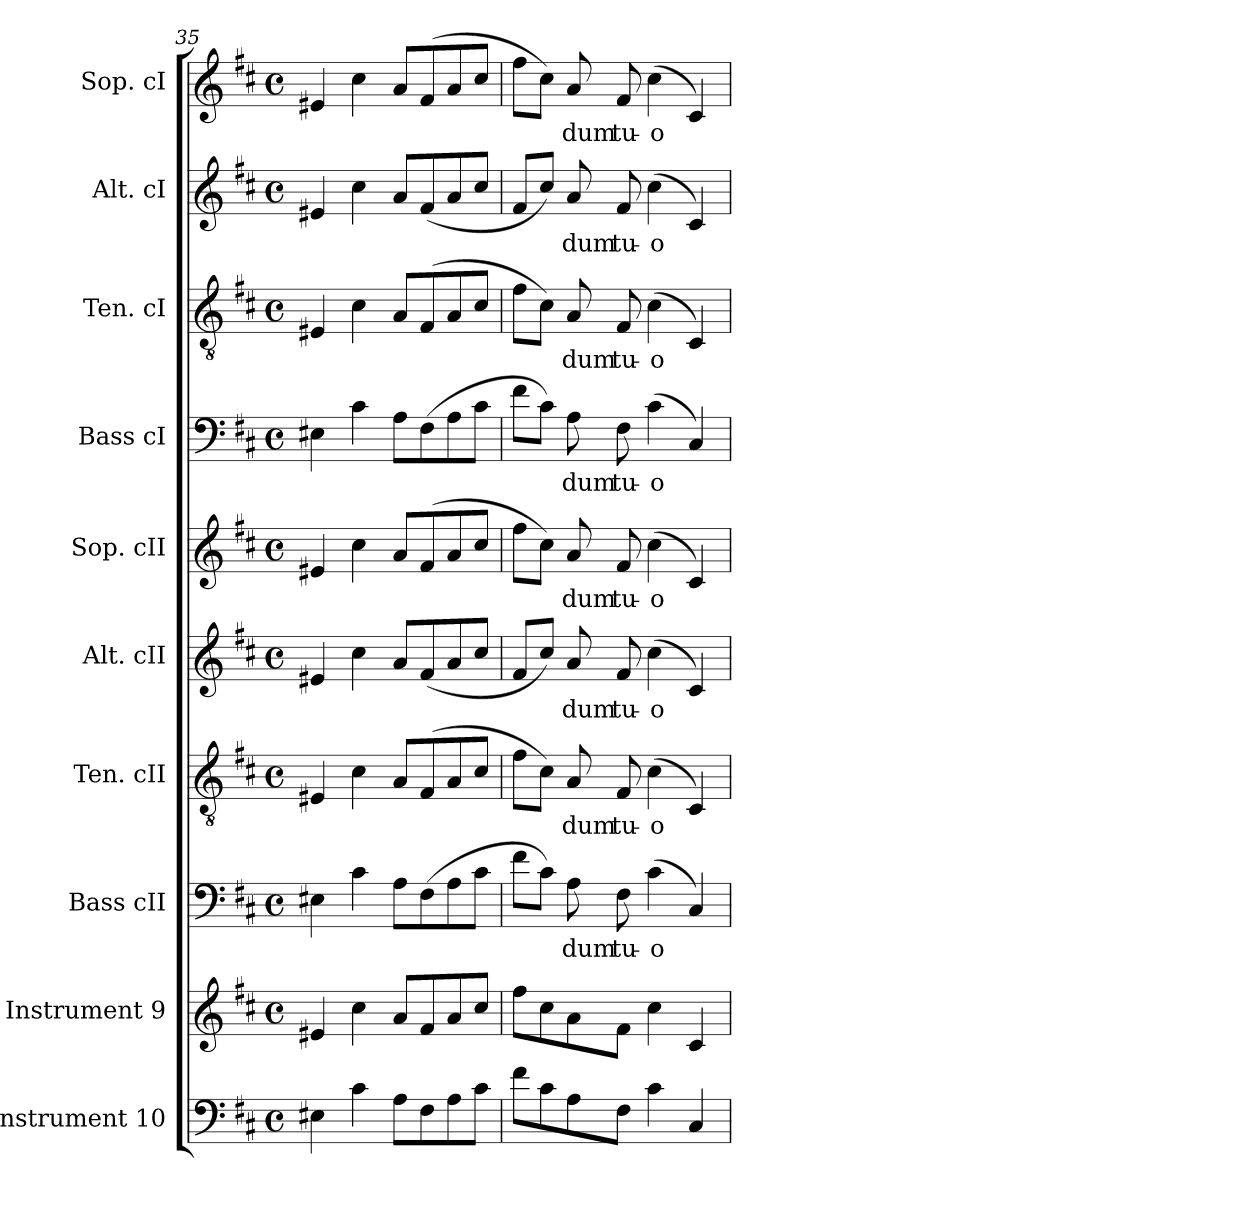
**kern	**kern	**kern	**text	**kern	**text	**kern	**text	**kern	**text	**kern	**text	**kern	**text	**kern	**text	**kern	**text
*part10	*part9	*part8	*part8	*part7	*part7	*part6	*part6	*part5	*part5	*part4	*part4	*part3	*part3	*part2	*part2	*part1	*part1
*staff10	*staff9	*staff8	*staff8	*staff7	*staff7	*staff6	*staff6	*staff5	*staff5	*staff4	*staff4	*staff3	*staff3	*staff2	*staff2	*staff1	*staff1
*I"Instrument 10	*I"Instrument 9	*I"Bass cII	*	*I"Ten. cII	*	*I"Alt. cII	*	*I"Sop. cII	*	*I"Bass cI	*	*I"Ten. cI	*	*I"Alt. cI	*	*I"Sop. cI	*
*	*	*I'Bass cII	*	*I'Ten. cII	*	*I'Alt. cII	*	*I'Sop. cII	*	*I'Bass cI	*	*I'Ten. cI	*	*I'Alt. cI	*	*I'Sop. cI	*
*clefF4	*clefG2	*clefF4	*	*clefGv2	*	*clefG2	*	*clefG2	*	*clefF4	*	*clefGv2	*	*clefG2	*	*clefG2	*
*k[f#c#]	*k[f#c#]	*k[f#c#]	*	*k[f#c#]	*	*k[f#c#]	*	*k[f#c#]	*	*k[f#c#]	*	*k[f#c#]	*	*k[f#c#]	*	*k[f#c#]	*
*D:	*D:	*D:	*	*D:	*	*D:	*	*D:	*	*D:	*	*D:	*	*D:	*	*D:	*
*M4/4	*M4/4	*M4/4	*	*M4/4	*	*M4/4	*	*M4/4	*	*M4/4	*	*M4/4	*	*M4/4	*	*M4/4	*
*met(c)	*met(c)	*met(c)	*	*met(c)	*	*met(c)	*	*met(c)	*	*met(c)	*	*met(c)	*	*met(c)	*	*met(c)	*
=35	=35	=35	=35	=35	=35	=35	=35	=35	=35	=35	=35	=35	=35	=35	=35	=35	=35
!	!	!	!LO:LY:b:cj	!	!LO:LY:b:cj	!	!LO:LY:b:cj	!	!LO:LY:b:cj	!	!LO:LY:b:cj	!	!LO:LY:b:cj	!	!LO:LY:b:cj	!	!LO:LY:b:cj
4E#X\	4e#X/	4E#X\	--	4E#X/	--	4e#X/	--	4e#X/	--	4E#X\	--	4E#X/	--	4e#X/	--	4e#X/	--
!	!	!	!LO:LY:b:cj	!	!LO:LY:b:cj	!	!LO:LY:b:cj	!	!LO:LY:b:cj	!	!LO:LY:b:cj	!	!LO:LY:b:cj	!	!LO:LY:b:cj	!	!LO:LY:b:cj
4c#\	4cc#\	4c#\	--	4c#\	--	4cc#\	--	4cc#\	--	4c#\	--	4c#\	--	4cc#\	--	4cc#\	--
!	!	!	!LO:LY:b:cj	!	!LO:LY:b:cj	!	!LO:LY:b:cj	!	!LO:LY:b:cj	!	!LO:LY:b:cj	!	!LO:LY:b:cj	!	!LO:LY:b:cj	!	!LO:LY:b:cj
8A\L	8a/L	8A\L	--	8A/L	--	8a/L	--	8a/L	--	8A\L	--	8A/L	--	8a/L	--	8a/L	--
!	!	!	!LO:LY:b:cj	!	!LO:LY:b:cj	!	!LO:LY:b:cj	!	!LO:LY:b:cj	!	!LO:LY:b:cj	!	!LO:LY:b:cj	!	!LO:LY:b:cj	!	!LO:LY:b:cj
8F#\	8f#/	(>8F#\	--	(>8F#/	--	(>8f#/	--	(>8f#/	--	(>8F#\	--	(>8F#/	--	(>8f#/	--	(>8f#/	--
!	!	!	!LO:LY:b:cj	!	!LO:LY:b:cj	!	!LO:LY:b:cj	!	!LO:LY:b:cj	!	!LO:LY:b:cj	!	!LO:LY:b:cj	!	!LO:LY:b:cj	!	!LO:LY:b:cj
8A\	8a/	8A\	--	8A/	--	8a/	--	8a/	--	8A\	--	8A/	--	8a/	--	8a/	--
!	!	!	!LO:LY:b:cj	!	!LO:LY:b:cj	!	!LO:LY:b:cj	!	!LO:LY:b:cj	!	!LO:LY:b:cj	!	!LO:LY:b:cj	!	!LO:LY:b:cj	!	!LO:LY:b:cj
8c#\J	8cc#/J	8c#\J	--	8c#/J	--	8cc#/J	--	8cc#/J	--	8c#\J	--	8c#/J	--	8cc#/J	--	8cc#/J	--
=36	=36	=36	=36	=36	=36	=36	=36	=36	=36	=36	=36	=36	=36	=36	=36	=36	=36
!	!	!	!LO:LY:b:cj	!	!LO:LY:b:cj	!	!LO:LY:b:cj	!	!LO:LY:b:cj	!	!LO:LY:b:cj	!	!LO:LY:b:cj	!	!LO:LY:b:cj	!	!LO:LY:b:cj
8f#\L	8ff#\L	8f#\L	--	8f#\L	--	8f#/L	--	8ff#\L	--	8f#\L	--	8f#\L	--	8f#/L	--	8ff#\L	--
!	!	!	!LO:LY:b:cj	!	!LO:LY:b:cj	!	!LO:LY:b:cj	!	!LO:LY:b:cj	!	!LO:LY:b:cj	!	!LO:LY:b:cj	!	!LO:LY:b:cj	!	!LO:LY:b:cj
8c#\	8cc#\	8c#\J)	--	8c#\J)	--	8cc#/J)	--	8cc#\J)	--	8c#\J)	--	8c#\J)	--	8cc#/J)	--	8cc#\J)	--
!	!	!	!LO:LY:b:cj	!	!LO:LY:b:cj	!	!LO:LY:b:cj	!	!LO:LY:b:cj	!	!LO:LY:b:cj	!	!LO:LY:b:cj	!	!LO:LY:b:cj	!	!LO:LY:b:cj
8A\	8a\	8A\	-dum	8A/	-dum	8a/	-dum	8a/	-dum	8A\	-dum	8A/	-dum	8a/	-dum	8a/	-dum
!	!	!	!LO:LY:b:cj	!	!LO:LY:b:cj	!	!LO:LY:b:cj	!	!LO:LY:b:cj	!	!LO:LY:b:cj	!	!LO:LY:b:cj	!	!LO:LY:b:cj	!	!LO:LY:b:cj
8F#\J	8f#\J	8F#\	tu-	8F#/	tu-	8f#/	tu-	8f#/	tu-	8F#\	tu-	8F#/	tu-	8f#/	tu-	8f#/	tu-
!	!	!	!LO:LY:b:cj	!	!LO:LY:b:cj	!	!LO:LY:b:cj	!	!LO:LY:b:cj	!	!LO:LY:b:cj	!	!LO:LY:b:cj	!	!LO:LY:b:cj	!	!LO:LY:b:cj
4c#\	4cc#\	(>4c#\	-o	(>4c#\	-o	(>4cc#\	-o-	(>4cc#\	-o-	(>4c#\	-o-	(>4c#\	-o-	(>4cc#\	-o-	(>4cc#\	-o-
!	!	!	!LO:LY:b:cj	!	!LO:LY:b:cj	!	!LO:LY:b:cj	!	!LO:LY:b:cj	!	!LO:LY:b:cj	!	!LO:LY:b:cj	!	!LO:LY:b:cj	!	!LO:LY:b:cj
4C#/	4c#/	4C#/)	.	4C#/)	.	4c#/)	--	4c#/)	--	4C#/)	--	4C#/)	--	4c#/)	--	4c#/)	--
=	=	=	=	=	=	=	=	=	=	=	=	=	=	=	=	=	=
*-	*-	*-	*-	*-	*-	*-	*-	*-	*-	*-	*-	*-	*-	*-	*-	*-	*-
